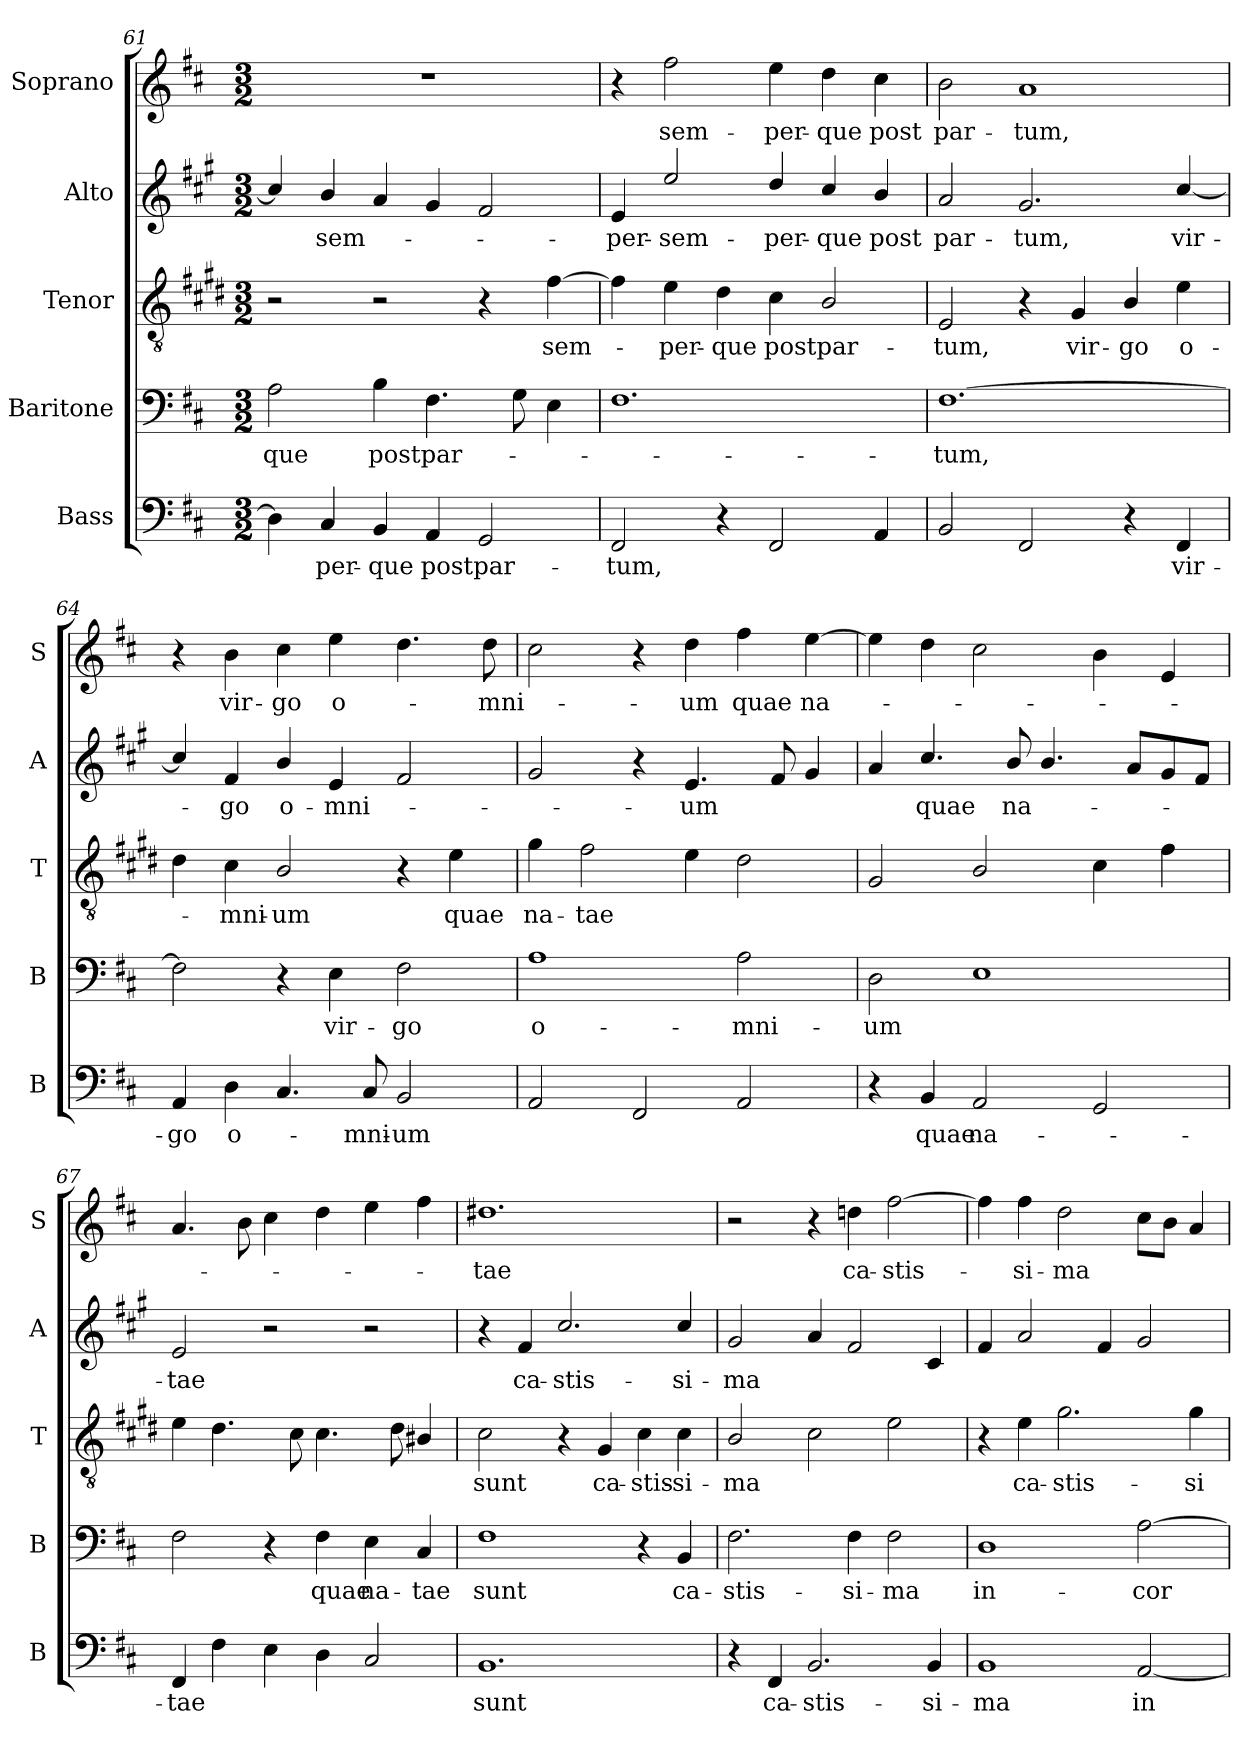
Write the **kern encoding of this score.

**kern	**text	**kern	**text	**kern	**text	**kern	**text	**kern	**text
*part5	*part5	*part4	*part4	*part3	*part3	*part2	*part2	*part1	*part1
*staff5	*staff5	*staff4	*staff4	*staff3	*staff3	*staff2	*staff2	*staff1	*staff1
*I"Bass	*	*I"Baritone	*	*I"Tenor	*	*I"Alto	*	*I"Soprano	*
*I'B	*	*I'B	*	*I'T	*	*I'A	*	*I'S	*
!!LO:PB:g=z
*clefF4	*	*clefF4	*	*clefGv2	*	*clefG2	*	*clefG2	*
*	*	*	*	*ITrd1c2	*	*ITrd4c7	*	*	*
*k[f#c#]	*	*k[f#c#]	*	*k[f#c#]	*	*k[f#c#]	*	*k[f#c#]	*
*D:	*	*D:	*	*D:	*	*D:	*	*D:	*
*M3/2	*	*M3/2	*	*M3/2	*	*M3/2	*	*M3/2	*
=61	=61	=61	=61	=61	=61	=61	=61	=61	=61
!	!	!	!LO:LY:b	!	!	!	!	!	!
4D\]	.	2A\	que	2r	.	4f#/]	.	1.r	.
!	!LO:LY:b	!	!	!	!	!	!LO:LY:b	!	!
4C#/	-per-	.	.	.	.	4e/	sem-	.	.
!	!LO:LY:b	!	!LO:LY:b	!	!	!	!	!	!
4BB/	-que	4B\	post	2r	.	4d/	.	.	.
!	!LO:LY:b	!	!LO:LY:b	!	!	!	!	!	!
4AA/	post	4.F#\	par-	.	.	4c#/	.	.	.
!	!LO:LY:b	!	!	!	!	!	!	!	!
2GG/	par-	.	.	4r	.	2B/	.	.	.
.	.	8G\	.	.	.	.	.	.	.
!	!	!	!	!	!LO:LY:b	!	!	!	!
.	.	4E\	.	[4e\	sem-	.	.	.	.
=62	=62	=62	=62	=62	=62	=62	=62	=62	=62
!	!LO:LY:b	!	!	!	!	!	!LO:LY:b	!	!
2FF#/	-tum,	1.F#	.	4e\]	.	4A/	-per-	4r	.
!	!	!	!	!	!LO:LY:b	!	!LO:LY:b	!	!LO:LY:b
.	.	.	.	4d\	-per-	2a/	-sem-	2ff#\	sem-
!	!	!	!	!	!LO:LY:b	!	!	!	!
4r	.	.	.	4c#\	-que	.	.	.	.
!	!	!	!	!	!LO:LY:b	!	!LO:LY:b	!	!LO:LY:b
2FF#/	.	.	.	4B\	post	4g/	-per-	4ee\	-per-
!	!	!	!	!	!LO:LY:b	!	!LO:LY:b	!	!LO:LY:b
.	.	.	.	2A/	par-	4f#/	-que	4dd\	-que
!	!	!	!	!	!	!	!LO:LY:b	!	!LO:LY:b
4AA/	.	.	.	.	.	4e/	post	4cc#\	post
=63	=63	=63	=63	=63	=63	=63	=63	=63	=63
!	!	!	!LO:LY:b	!	!LO:LY:b	!	!LO:LY:b	!	!LO:LY:b
2BB/	.	[1.F#	-tum,	2D/	-tum,	2d/	par-	2b\	par-
!	!	!	!	!	!	!	!LO:LY:b	!	!LO:LY:b
2FF#/	.	.	.	4r	.	2.c#/	-tum,	1a	-tum,
!	!	!	!	!	!LO:LY:b	!	!	!	!
.	.	.	.	4F#/	vir-	.	.	.	.
!	!	!	!	!	!LO:LY:b	!	!	!	!
4r	.	.	.	4A/	-go	.	.	.	.
!	!LO:LY:b	!	!	!	!LO:LY:b	!	!LO:LY:b	!	!
4FF#/	vir-	.	.	4d\	o-	[4f#/	vir-	.	.
=64	=64	=64	=64	=64	=64	=64	=64	=64	=64
!	!LO:LY:b	!	!	!	!	!	!	!	!
4AA/	-go	2F#\]	.	4c#\	.	4f#/]	.	4r	.
!	!LO:LY:b	!	!	!	!LO:LY:b	!	!LO:LY:b	!	!LO:LY:b
4D\	o-	.	.	4B\	-mni-	4B/	-go	4b\	vir-
!	!	!	!	!	!LO:LY:b	!	!LO:LY:b	!	!LO:LY:b
4.C#/	.	4r	.	2A/	-um	4e/	o-	4cc#\	-go
!	!	!	!LO:LY:b	!	!	!	!LO:LY:b	!	!LO:LY:b
.	.	4E\	vir-	.	.	4A/	-mni-	4ee\	o-
!	!LO:LY:b	!	!	!	!	!	!	!	!
8C#/	-mni-	.	.	.	.	.	.	.	.
!	!LO:LY:b	!	!LO:LY:b	!	!	!	!	!	!
2BB/	-um	2F#\	-go	4r	.	2B/	.	4.dd\	.
!	!	!	!	!	!LO:LY:b	!	!	!	!
.	.	.	.	4d\	quae	.	.	.	.
!	!	!	!	!	!	!	!	!	!LO:LY:b
.	.	.	.	.	.	.	.	8dd\	-mni-
!!LO:LB:g=z
=65	=65	=65	=65	=65	=65	=65	=65	=65	=65
!	!	!	!LO:LY:b	!	!LO:LY:b	!	!	!	!
2AA/	.	1A	o-	4f#\	na-	2c#/	.	2cc#\	.
!	!	!	!	!	!LO:LY:b	!	!	!	!
.	.	.	.	2e\	-tae	.	.	.	.
2FF#/	.	.	.	.	.	4r	.	4r	.
!	!	!	!	!	!	!	!LO:LY:b	!	!LO:LY:b
.	.	.	.	4d\	.	4.A/	-um	4dd\	-um
!	!	!	!LO:LY:b	!	!	!	!	!	!LO:LY:b
2AA/	.	2A\	-mni-	2c#\	.	.	.	4ff#\	quae
.	.	.	.	.	.	8B/	.	.	.
!	!	!	!	!	!	!	!	!	!LO:LY:b
.	.	.	.	.	.	4c#/	.	[4ee\	na-
!!LO:PB:g=z
=66	=66	=66	=66	=66	=66	=66	=66	=66	=66
!	!	!	!LO:LY:b	!	!	!	!	!	!
4r	.	2D\	-um	2F#/	.	4d/	.	4ee\]	.
!	!LO:LY:b	!	!	!	!	!	!LO:LY:b	!	!
4BB/	quae	.	.	.	.	4.f#/	quae	4dd\	.
!	!LO:LY:b	!	!	!	!	!	!	!	!
2AA/	na-	1E	.	2A/	.	.	.	2cc#\	.
!	!	!	!	!	!	!	!LO:LY:b	!	!
.	.	.	.	.	.	8e/	na-	.	.
.	.	.	.	.	.	4.e/	.	.	.
2GG/	.	.	.	4B\	.	.	.	4b\	.
.	.	.	.	.	.	8d/L	.	.	.
.	.	.	.	4e\	.	8c#/	.	4e/	.
.	.	.	.	.	.	8B/J	.	.	.
=67	=67	=67	=67	=67	=67	=67	=67	=67	=67
!	!LO:LY:b	!	!	!	!	!	!LO:LY:b	!	!
4FF#/	-tae	2F#\	.	4d\	.	2A/	-tae	4.a/	.
4F#\	.	.	.	4.c#\	.	.	.	.	.
.	.	.	.	.	.	.	.	8b\	.
4E\	.	4r	.	.	.	2r	.	4cc#\	.
.	.	.	.	8B\	.	.	.	.	.
!	!	!	!LO:LY:b	!	!	!	!	!	!
4D\	.	4F#\	quae	4.B\	.	.	.	4dd\	.
!	!	!	!LO:LY:b	!	!	!	!	!	!
2C#/	.	4E\	na-	.	.	2r	.	4ee\	.
.	.	.	.	8c#\	.	.	.	.	.
!	!	!	!LO:LY:b	!	!	!	!	!	!
.	.	4C#/	-tae	4A#X/	.	.	.	4ff#\	.
=68	=68	=68	=68	=68	=68	=68	=68	=68	=68
!	!LO:LY:b	!	!LO:LY:b	!	!LO:LY:b	!	!	!	!LO:LY:b
1.BB	sunt	1F#	sunt	2B\	sunt	4r	.	1.dd#X	-tae
!	!	!	!	!	!	!	!LO:LY:b	!	!
.	.	.	.	.	.	4B/	ca-	.	.
!	!	!	!	!	!	!	!LO:LY:b	!	!
.	.	.	.	4r	.	2.f#/	-stis-	.	.
!	!	!	!	!	!LO:LY:b	!	!	!	!
.	.	.	.	4F#/	ca-	.	.	.	.
!	!	!	!	!	!LO:LY:b	!	!	!	!
.	.	4r	.	4B\	-stis-	.	.	.	.
!	!	!	!LO:LY:b	!	!LO:LY:b	!	!LO:LY:b	!	!
.	.	4BB/	ca-	4B\	-si-	4f#/	-si-	.	.
=69	=69	=69	=69	=69	=69	=69	=69	=69	=69
!	!	!	!LO:LY:b	!	!LO:LY:b	!	!LO:LY:b	!	!
4r	.	2.F#\	-stis-	2A/	-ma	2c#/	-ma	2r	.
!	!LO:LY:b	!	!	!	!	!	!	!	!
4FF#/	ca-	.	.	.	.	.	.	.	.
!	!LO:LY:b	!	!	!	!	!	!	!	!
2.BB/	-stis-	.	.	2B\	.	4d/	.	4r	.
!	!	!	!LO:LY:b	!	!	!	!	!	!LO:LY:b
.	.	4F#\	-si-	.	.	2B/	.	4ddni\	ca-
!	!	!	!LO:LY:b	!	!	!	!	!	!LO:LY:b
.	.	2F#\	-ma	2d\	.	.	.	[2ff#\	-stis-
!	!LO:LY:b	!	!	!	!	!	!	!	!
4BB/	-si-	.	.	.	.	4F#/	.	.	.
!!LO:LB:g=z
=70	=70	=70	=70	=70	=70	=70	=70	=70	=70
!	!LO:LY:b	!	!LO:LY:b	!	!	!	!	!	!
1BB	-ma	1D	in-	4r	.	4B/	.	4ff#\]	.
!	!	!	!	!	!LO:LY:b	!	!	!	!LO:LY:b
.	.	.	.	4d\	ca-	2d/	.	4ff#\	-si-
!	!	!	!	!	!LO:LY:b	!	!	!	!LO:LY:b
.	.	.	.	2.f#\	-stis-	.	.	2dd\	-ma
.	.	.	.	.	.	4B/	.	.	.
!	!LO:LY:b	!	!LO:LY:b	!	!	!	!	!	!
[2AA/	in-	[2A\	-cor-	.	.	2c#/	.	8cc#\L	.
.	.	.	.	.	.	.	.	8b\J	.
!	!	!	!	!	!LO:LY:b	!	!	!	!
.	.	.	.	4f#\	-si-	.	.	4a/	.
=	=	=	=	=	=	=	=	=	=
*-	*-	*-	*-	*-	*-	*-	*-	*-	*-
